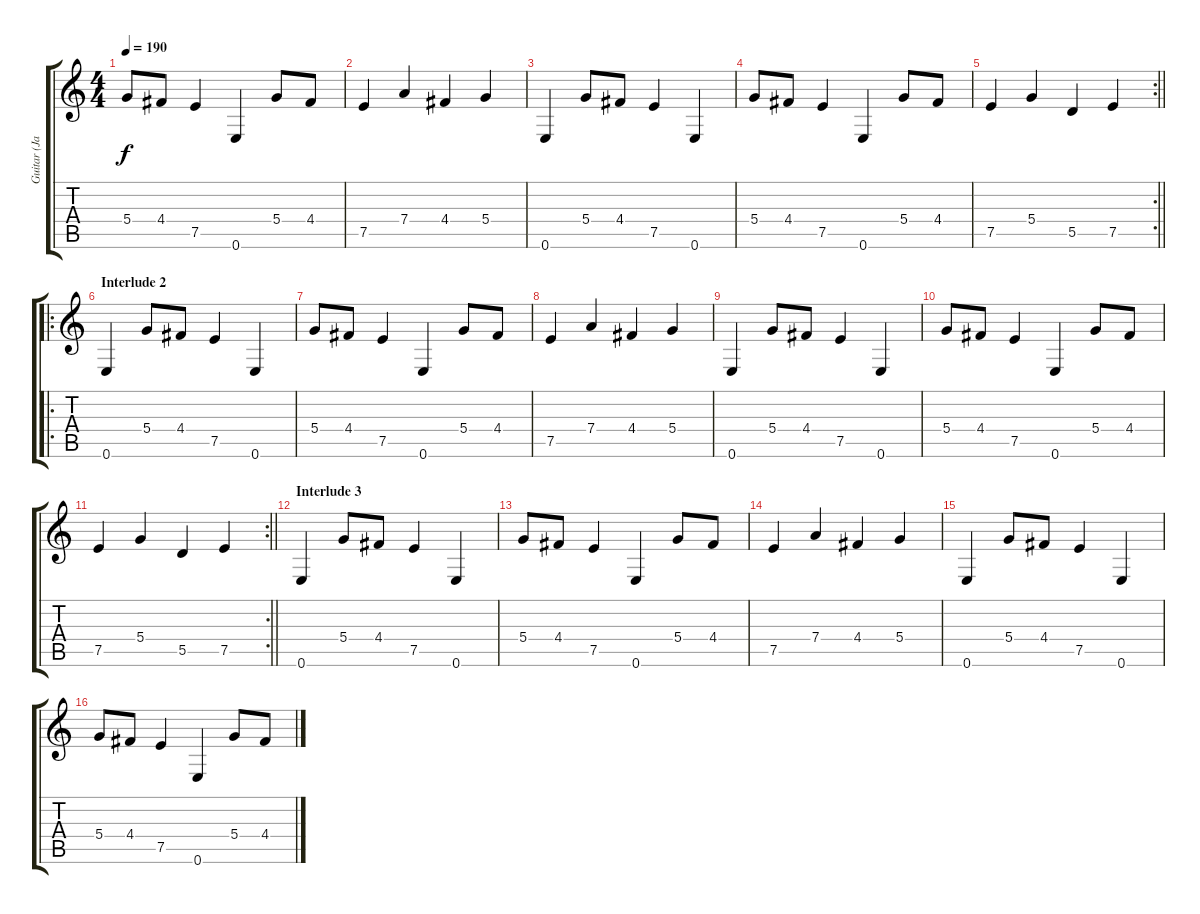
\track ("Guitar (Janick Gers)" "Guitar (Ja") {instrument electricguitarjazz}
\staff {score tabs}
\tuning (E4 B3 G3 D3 A2 E2) {hide}
\ts (4 4)
\tempo 190
\clef g2
\ks c
5.4.8{dy f} 4.4.8 7.5.4 0.6.4 5.4.8 4.4.8 |
7.5.4 7.4.4 4.4.4 5.4.4 |
0.6.4 5.4.8 4.4.8 7.5.4 0.6.4 |
5.4.8 4.4.8 7.5.4 0.6.4 5.4.8 4.4.8 |
\rc 2
\barLineRight lightlight
7.5.4 5.4.4 5.5.4 7.5.4 |
\ro
\section ("" "Interlude 2")
0.6.4 5.4.8 4.4.8 7.5.4 0.6.4 |
5.4.8 4.4.8 7.5.4 0.6.4 5.4.8 4.4.8 |
7.5.4 7.4.4 4.4.4 5.4.4 |
0.6.4 5.4.8 4.4.8 7.5.4 0.6.4 |
5.4.8 4.4.8 7.5.4 0.6.4 5.4.8 4.4.8 |
\rc 2
\barLineRight lightlight
7.5.4 5.4.4 5.5.4 7.5.4 |
\section ("" "Interlude 3")
0.6.4 5.4.8 4.4.8 7.5.4 0.6.4 |
5.4.8 4.4.8 7.5.4 0.6.4 5.4.8 4.4.8 |
7.5.4 7.4.4 4.4.4 5.4.4 |
0.6.4 5.4.8 4.4.8 7.5.4 0.6.4 |
5.4.8 4.4.8 7.5.4 0.6.4 5.4.8 4.4.8
